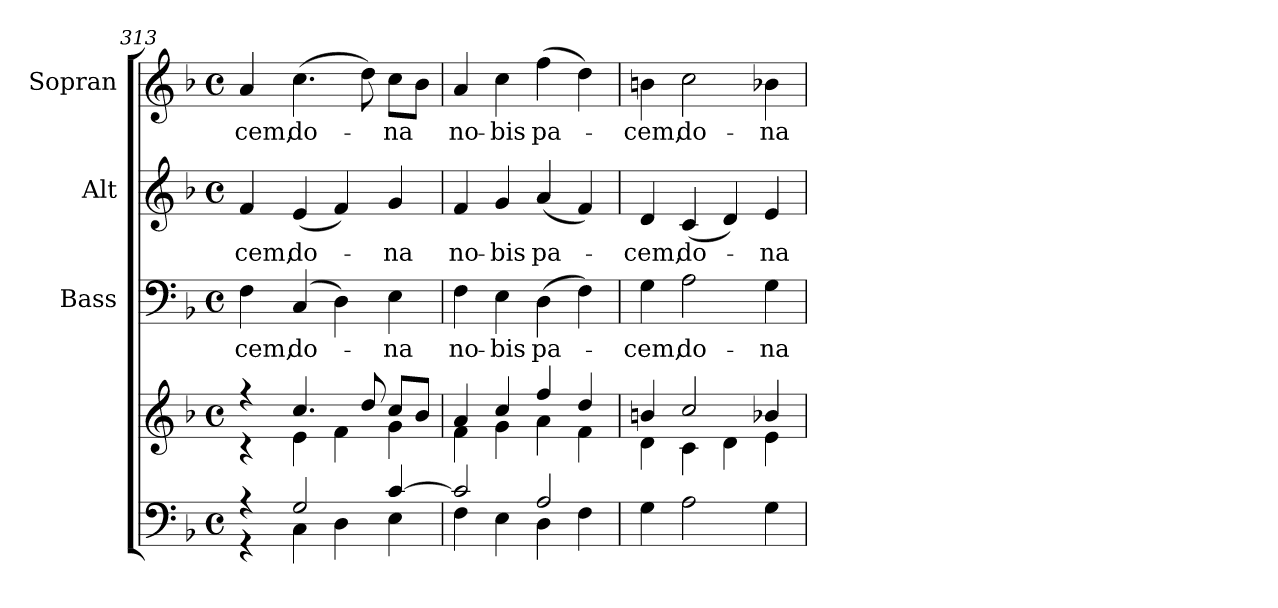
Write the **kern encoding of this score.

**kern	**kern	**kern	**text	**kern	**text	**kern	**text
*part4	*part4	*part3	*part3	*part2	*part2	*part1	*part1
*staff5	*staff4	*staff3	*staff3	*staff2	*staff2	*staff1	*staff1
*	*	*I"Bass	*	*I"Alt	*	*I"Sopran	*
*	*	*I'B.	*	*I'A.	*	*I'S.	*
*clefF4	*clefG2	*clefF4	*	*clefG2	*	*clefG2	*
*k[b-]	*k[b-]	*k[b-]	*	*k[b-]	*	*k[b-]	*
*F:	*F:	*F:	*	*F:	*	*F:	*
*M4/4	*M4/4	*M4/4	*	*M4/4	*	*M4/4	*
*met(c)	*met(c)	*met(c)	*	*met(c)	*	*met(c)	*
=313	=313	=313	=313	=313	=313	=313	=313
*^	*^	*	*	*	*	*	*
!	!	!	!	!	!LO:LY:b	!	!LO:LY:b	!	!LO:LY:b
4r	4r	4r	4r	4F\	-cem,	4f/	-cem,	4a/	-cem,
!	!	!	!	!	!LO:LY:b	!	!LO:LY:b	!	!LO:LY:b
2G/	4C\	4.cc/	4e\	(4C/	do-	(<4e/	do-	(>4.cc\	do-
.	4D\	.	4f\	4D\)	.	4f/)	.	.	.
.	.	8dd/	.	.	.	.	.	8dd\)	.
!	!	!	!	!	!LO:LY:b	!	!LO:LY:b	!	!LO:LY:b
[>4c/	4E\	8cc/L	4g\	4E\	-na	4g/	-na	8cc\L	-na
.	.	8b-/J	.	.	.	.	.	8b-\J	.
=314	=314	=314	=314	=314	=314	=314	=314	=314	=314
!	!	!	!	!	!LO:LY:b	!	!LO:LY:b	!	!LO:LY:b
2c/]	4F\	4a/	4f\	4F\	no-	4f/	no-	4a/	no-
!	!	!	!	!	!LO:LY:b	!	!LO:LY:b	!	!LO:LY:b
.	4E\	4cc/	4g\	4E\	-bis	4g/	-bis	4cc\	-bis
!	!	!	!	!	!LO:LY:b	!	!LO:LY:b	!	!LO:LY:b
2A/	4D\	4ff/	4a\	(>4D\	pa-	(<4a/	pa-	(>4ff\	pa-
.	4F\	4dd/	4f\	4F\)	.	4f/)	.	4dd\)	.
=315	=315	=315	=315	=315	=315	=315	=315	=315	=315
!	!	!	!	!	!LO:LY:b	!	!LO:LY:b	!	!LO:LY:b
*v	*v	*	*	*	*	*	*	*	*
4G\	4bn/	4d\	4G\	-cem,	4d/	-cem,	4bn\	-cem,
!	!	!	!	!LO:LY:b	!	!LO:LY:b	!	!LO:LY:b
2A\	2cc/	4c\	2A\	do-	(<4c/	do-	2cc\	do-
.	.	4d\	.	.	4d/)	.	.	.
!	!	!	!	!LO:LY:b	!	!LO:LY:b	!	!LO:LY:b
4G\	4b-X/	4e\	4G\	-na	4e/	-na	4b-X\	-na
*	*v	*v	*	*	*	*	*	*
=	=	=	=	=	=	=	=
*-	*-	*-	*-	*-	*-	*-	*-
